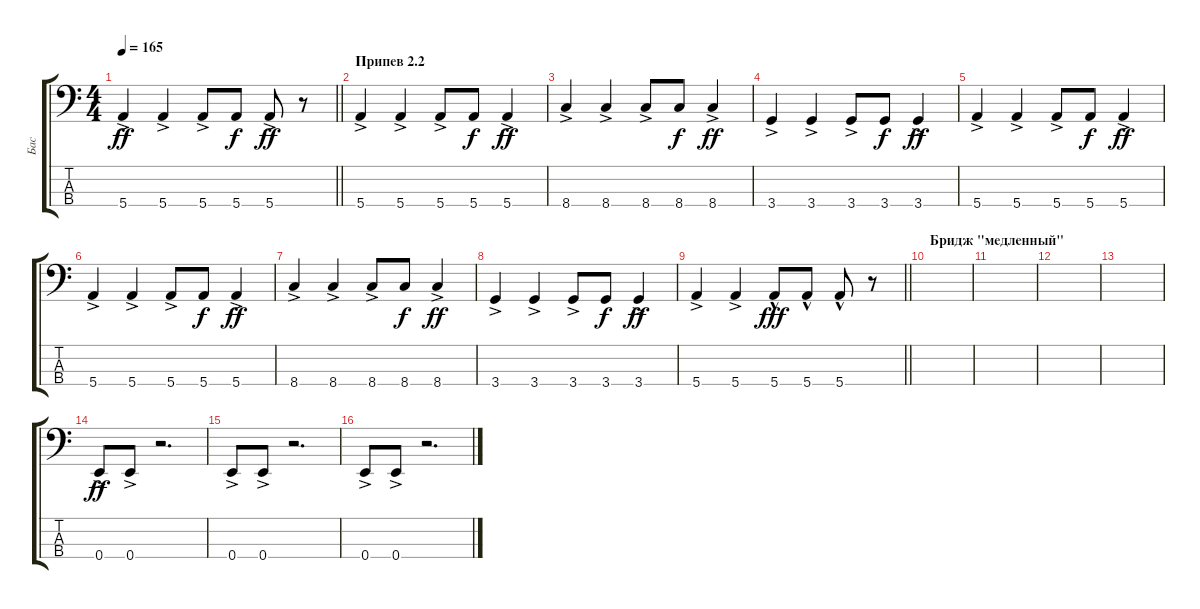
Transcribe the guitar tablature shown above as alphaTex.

\track ("Бас" "Бас") {instrument electricbasspick}
\staff {score tabs}
\tuning (G2 D2 A1 E1) {hide}
\ts (4 4)
\tempo 165
\clef f4
\barLineRight lightlight
\ks c
5.4{ac}.4{dy ff} 5.4{ac}.4 5.4{ac}.8 5.4.8{dy f} 5.4{ac}.8{dy ff} r.8 |
\section ("" "Припев 2.2")
5.4{ac}.4 5.4{ac}.4 5.4{ac}.8 5.4.8{dy f} 5.4{ac}.4{dy ff} |
8.4{ac}.4 8.4{ac}.4 8.4{ac}.8 8.4.8{dy f} 8.4{ac}.4{dy ff} |
3.4{ac}.4 3.4{ac}.4 3.4{ac}.8 3.4.8{dy f} 3.4{ac}.4{dy ff} |
5.4{ac}.4 5.4{ac}.4 5.4{ac}.8 5.4.8{dy f} 5.4{ac}.4{dy ff} |
5.4{ac}.4 5.4{ac}.4 5.4{ac}.8 5.4.8{dy f} 5.4{ac}.4{dy ff} |
8.4{ac}.4 8.4{ac}.4 8.4{ac}.8 8.4.8{dy f} 8.4{ac}.4{dy ff} |
3.4{ac}.4 3.4{ac}.4 3.4{ac}.8 3.4.8{dy f} 3.4{ac}.4{dy ff} |
\barLineRight lightlight
5.4{ac}.4 5.4{ac}.4 5.4{hac}.8{dy fff} 5.4{hac}.8 5.4{hac}.8 r.8 |
\section ("" "Бридж \"медленный\"")
|
|
|
|
0.4{ac}.8{dy ff} 0.4{ac}.8 r.2{d} |
0.4{ac}.8 0.4{ac}.8 r.2{d} |
0.4{ac}.8 0.4{ac}.8 r.2{d}
